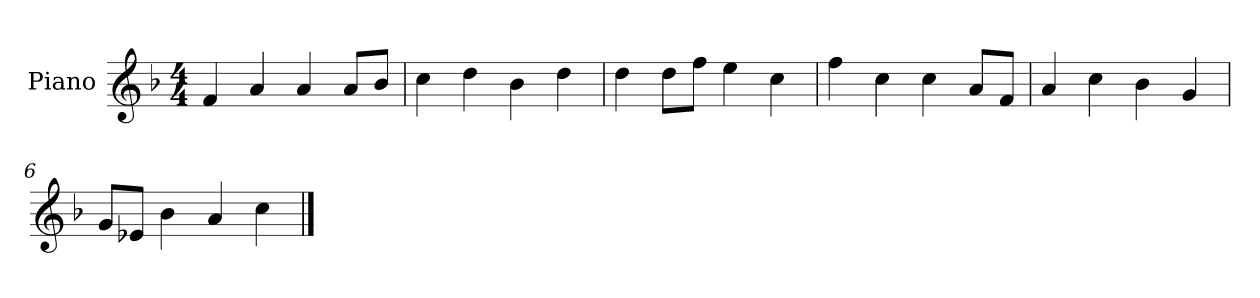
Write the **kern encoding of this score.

**kern
*part1
*staff1
*I"Piano
*I'P-no
*clefG2
*k[b-]
*M4/4
*MM90
=1
4f/
4a/
4a/
8a/L
8b-/J
=2
4cc\
4dd\
4b-\
4dd\
=3
4dd\
8dd\L
8ff\J
4ee\
4cc\
=4
4ff\
4cc\
4cc\
8a/L
8f/J
=5
4a/
4cc\
4b-\
4g/
=6
8g/L
8e-X/J
4b-\
4a/
4cc\
==
*-
